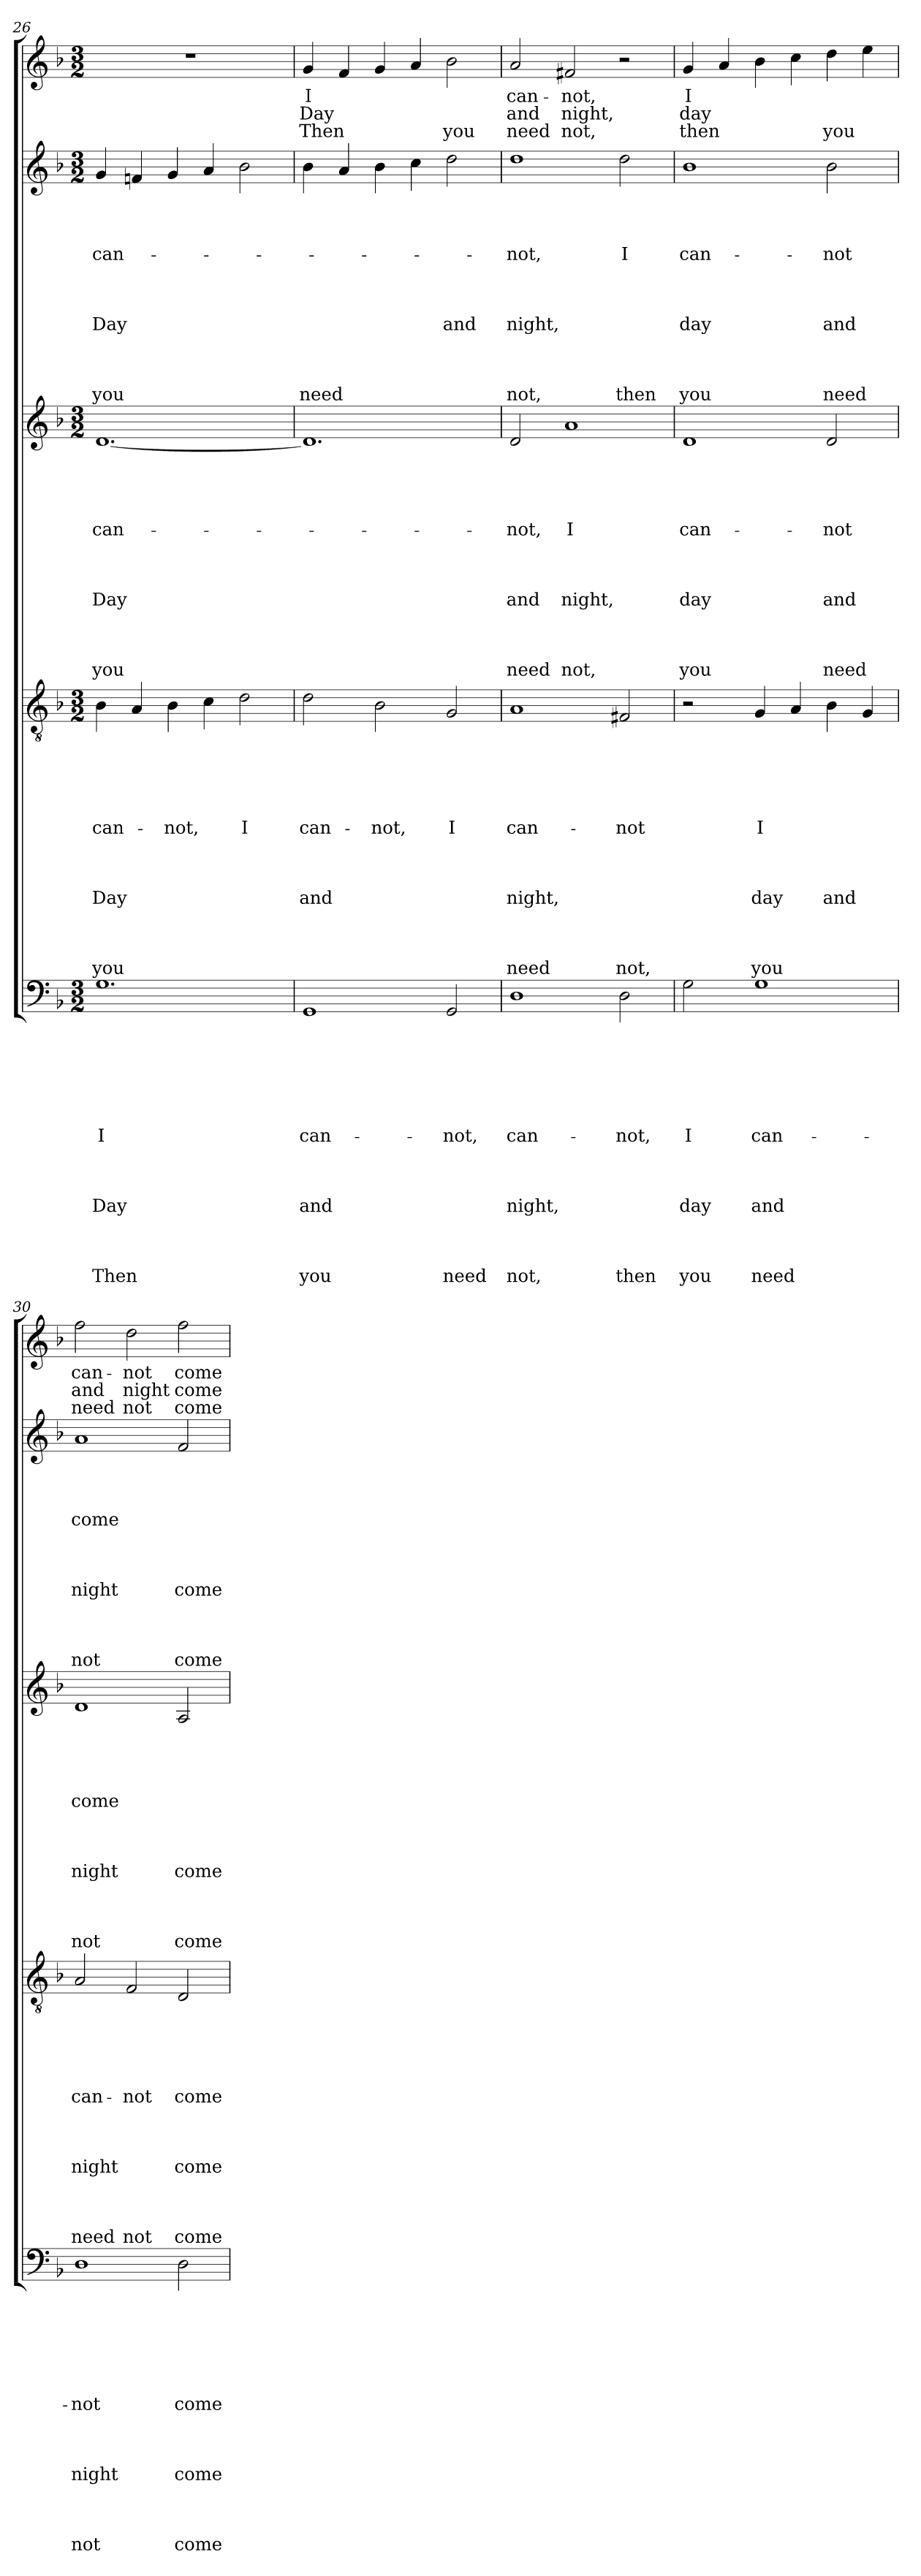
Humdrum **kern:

**kern	**text	**text	**text	**text	**text	**text	**text	**text	**text	**text	**text	**text	**text	**text	**text	**kern	**text	**text	**text	**text	**text	**text	**text	**text	**text	**text	**text	**text	**text	**text	**kern	**text	**text	**text	**text	**text	**text	**text	**text	**text	**text	**text	**text	**text	**kern	**text	**text	**text	**text	**text	**text	**text	**text	**text	**text	**text	**text	**kern	**text	**text	**text
*part5	*part5	*part5	*part5	*part5	*part5	*part5	*part5	*part5	*part5	*part5	*part5	*part5	*part5	*part5	*part5	*part4	*part4	*part4	*part4	*part4	*part4	*part4	*part4	*part4	*part4	*part4	*part4	*part4	*part4	*part4	*part3	*part3	*part3	*part3	*part3	*part3	*part3	*part3	*part3	*part3	*part3	*part3	*part3	*part3	*part2	*part2	*part2	*part2	*part2	*part2	*part2	*part2	*part2	*part2	*part2	*part2	*part2	*part1	*part1	*part1	*part1
*staff5	*staff5	*staff5	*staff5	*staff5	*staff5	*staff5	*staff5	*staff5	*staff5	*staff5	*staff5	*staff5	*staff5	*staff5	*staff5	*staff4	*staff4	*staff4	*staff4	*staff4	*staff4	*staff4	*staff4	*staff4	*staff4	*staff4	*staff4	*staff4	*staff4	*staff4	*staff3	*staff3	*staff3	*staff3	*staff3	*staff3	*staff3	*staff3	*staff3	*staff3	*staff3	*staff3	*staff3	*staff3	*staff2	*staff2	*staff2	*staff2	*staff2	*staff2	*staff2	*staff2	*staff2	*staff2	*staff2	*staff2	*staff2	*staff1	*staff1	*staff1	*staff1
*clefF4	*	*	*	*	*	*	*	*	*	*	*	*	*	*	*	*clefGv2	*	*	*	*	*	*	*	*	*	*	*	*	*	*	*clefG2	*	*	*	*	*	*	*	*	*	*	*	*	*	*clefG2	*	*	*	*	*	*	*	*	*	*	*	*	*clefG2	*	*	*
*k[b-]	*	*	*	*	*	*	*	*	*	*	*	*	*	*	*	*k[b-]	*	*	*	*	*	*	*	*	*	*	*	*	*	*	*k[b-]	*	*	*	*	*	*	*	*	*	*	*	*	*	*k[b-]	*	*	*	*	*	*	*	*	*	*	*	*	*k[b-]	*	*	*
*F:	*	*	*	*	*	*	*	*	*	*	*	*	*	*	*	*F:	*	*	*	*	*	*	*	*	*	*	*	*	*	*	*F:	*	*	*	*	*	*	*	*	*	*	*	*	*	*F:	*	*	*	*	*	*	*	*	*	*	*	*	*F:	*	*	*
*M3/2	*	*	*	*	*	*	*	*	*	*	*	*	*	*	*	*M3/2	*	*	*	*	*	*	*	*	*	*	*	*	*	*	*M3/2	*	*	*	*	*	*	*	*	*	*	*	*	*	*M3/2	*	*	*	*	*	*	*	*	*	*	*	*	*M3/2	*	*	*
=26	=26	=26	=26	=26	=26	=26	=26	=26	=26	=26	=26	=26	=26	=26	=26	=26	=26	=26	=26	=26	=26	=26	=26	=26	=26	=26	=26	=26	=26	=26	=26	=26	=26	=26	=26	=26	=26	=26	=26	=26	=26	=26	=26	=26	=26	=26	=26	=26	=26	=26	=26	=26	=26	=26	=26	=26	=26	=26	=26	=26	=26
1.G	.	.	.	.	.	.	I	.	.	.	Day	.	.	.	Then	4B-\	.	.	.	.	.	can-	.	.	.	Day	.	.	.	you	[1.d	.	.	.	.	can-	.	.	.	Day	.	.	.	you	4g/	.	.	.	can-	.	.	.	Day	.	.	.	you	1.r	.	.	.
.	.	.	.	.	.	.	.	.	.	.	.	.	.	.	.	4A/	.	.	.	.	.	.	.	.	.	.	.	.	.	.	.	.	.	.	.	.	.	.	.	.	.	.	.	.	4fn/	.	.	.	.	.	.	.	.	.	.	.	.	.	.	.	.
.	.	.	.	.	.	.	.	.	.	.	.	.	.	.	.	4B-\	.	.	.	.	.	-not,	.	.	.	.	.	.	.	.	.	.	.	.	.	.	.	.	.	.	.	.	.	.	4g/	.	.	.	.	.	.	.	.	.	.	.	.	.	.	.	.
.	.	.	.	.	.	.	.	.	.	.	.	.	.	.	.	4c\	.	.	.	.	.	.	.	.	.	.	.	.	.	.	.	.	.	.	.	.	.	.	.	.	.	.	.	.	4a/	.	.	.	.	.	.	.	.	.	.	.	.	.	.	.	.
.	.	.	.	.	.	.	.	.	.	.	.	.	.	.	.	2d\	.	.	.	.	.	I	.	.	.	.	.	.	.	.	.	.	.	.	.	.	.	.	.	.	.	.	.	.	2b-\	.	.	.	.	.	.	.	.	.	.	.	.	.	.	.	.
=27	=27	=27	=27	=27	=27	=27	=27	=27	=27	=27	=27	=27	=27	=27	=27	=27	=27	=27	=27	=27	=27	=27	=27	=27	=27	=27	=27	=27	=27	=27	=27	=27	=27	=27	=27	=27	=27	=27	=27	=27	=27	=27	=27	=27	=27	=27	=27	=27	=27	=27	=27	=27	=27	=27	=27	=27	=27	=27	=27	=27	=27
1GG	.	.	.	.	.	.	can-	.	.	.	and	.	.	.	you	2d\	.	.	.	.	.	can-	.	.	.	and	.	.	.	.	1.d]	.	.	.	.	.	.	.	.	.	.	.	.	.	4b-\	.	.	.	.	.	.	.	.	.	.	.	need	4g/	I	Day	Then
.	.	.	.	.	.	.	.	.	.	.	.	.	.	.	.	.	.	.	.	.	.	.	.	.	.	.	.	.	.	.	.	.	.	.	.	.	.	.	.	.	.	.	.	.	4a/	.	.	.	.	.	.	.	.	.	.	.	.	4f/	.	.	.
.	.	.	.	.	.	.	.	.	.	.	.	.	.	.	.	2B-\	.	.	.	.	.	-not,	.	.	.	.	.	.	.	.	.	.	.	.	.	.	.	.	.	.	.	.	.	.	4b-\	.	.	.	.	.	.	.	.	.	.	.	.	4g/	.	.	.
.	.	.	.	.	.	.	.	.	.	.	.	.	.	.	.	.	.	.	.	.	.	.	.	.	.	.	.	.	.	.	.	.	.	.	.	.	.	.	.	.	.	.	.	.	4cc\	.	.	.	.	.	.	.	.	.	.	.	.	4a/	.	.	.
2GG/	.	.	.	.	.	.	-not,	.	.	.	.	.	.	.	need	2G/	.	.	.	.	.	I	.	.	.	.	.	.	.	.	.	.	.	.	.	.	.	.	.	.	.	.	.	.	2dd\	.	.	.	.	.	.	.	and	.	.	.	.	2b-\	.	.	you
=28	=28	=28	=28	=28	=28	=28	=28	=28	=28	=28	=28	=28	=28	=28	=28	=28	=28	=28	=28	=28	=28	=28	=28	=28	=28	=28	=28	=28	=28	=28	=28	=28	=28	=28	=28	=28	=28	=28	=28	=28	=28	=28	=28	=28	=28	=28	=28	=28	=28	=28	=28	=28	=28	=28	=28	=28	=28	=28	=28	=28	=28
1D	.	.	.	.	.	.	can-	.	.	.	night,	.	.	.	not,	1A	.	.	.	.	.	can-	.	.	.	night,	.	.	.	need	2d/	.	.	.	.	-not,	.	.	.	and	.	.	.	need	1dd	.	.	.	-not,	.	.	.	night,	.	.	.	not,	2a/	can-	and	need
.	.	.	.	.	.	.	.	.	.	.	.	.	.	.	.	.	.	.	.	.	.	.	.	.	.	.	.	.	.	.	1a	.	.	.	.	I	.	.	.	night,	.	.	.	not,	.	.	.	.	.	.	.	.	.	.	.	.	.	2f#X/	-not,	night,	not,
2D\	.	.	.	.	.	.	-not,	.	.	.	.	.	.	.	then	2F#X/	.	.	.	.	.	-not	.	.	.	.	.	.	.	not,	.	.	.	.	.	.	.	.	.	.	.	.	.	.	2dd\	.	.	.	I	.	.	.	.	.	.	.	then	2r	.	.	.
=29	=29	=29	=29	=29	=29	=29	=29	=29	=29	=29	=29	=29	=29	=29	=29	=29	=29	=29	=29	=29	=29	=29	=29	=29	=29	=29	=29	=29	=29	=29	=29	=29	=29	=29	=29	=29	=29	=29	=29	=29	=29	=29	=29	=29	=29	=29	=29	=29	=29	=29	=29	=29	=29	=29	=29	=29	=29	=29	=29	=29	=29
2G\	.	.	.	.	.	.	I	.	.	.	day	.	.	.	you	2r	.	.	.	.	.	.	.	.	.	.	.	.	.	.	1d	.	.	.	.	can-	.	.	.	day	.	.	.	you	1b-	.	.	.	can-	.	.	.	day	.	.	.	you	4g/	I	day	then
.	.	.	.	.	.	.	.	.	.	.	.	.	.	.	.	.	.	.	.	.	.	.	.	.	.	.	.	.	.	.	.	.	.	.	.	.	.	.	.	.	.	.	.	.	.	.	.	.	.	.	.	.	.	.	.	.	.	4a/	.	.	.
1G	.	.	.	.	.	.	can-	.	.	.	and	.	.	.	need	4G/	.	.	.	.	.	I	.	.	.	day	.	.	.	you	.	.	.	.	.	.	.	.	.	.	.	.	.	.	.	.	.	.	.	.	.	.	.	.	.	.	.	4b-\	.	.	.
.	.	.	.	.	.	.	.	.	.	.	.	.	.	.	.	4A/	.	.	.	.	.	.	.	.	.	.	.	.	.	.	.	.	.	.	.	.	.	.	.	.	.	.	.	.	.	.	.	.	.	.	.	.	.	.	.	.	.	4cc\	.	.	.
.	.	.	.	.	.	.	.	.	.	.	.	.	.	.	.	4B-\	.	.	.	.	.	.	.	.	.	and	.	.	.	.	2d/	.	.	.	.	-not	.	.	.	and	.	.	.	need	2b-\	.	.	.	-not	.	.	.	and	.	.	.	need	4dd\	.	.	you
.	.	.	.	.	.	.	.	.	.	.	.	.	.	.	.	4G/	.	.	.	.	.	.	.	.	.	.	.	.	.	.	.	.	.	.	.	.	.	.	.	.	.	.	.	.	.	.	.	.	.	.	.	.	.	.	.	.	.	4ee\	.	.	.
=30	=30	=30	=30	=30	=30	=30	=30	=30	=30	=30	=30	=30	=30	=30	=30	=30	=30	=30	=30	=30	=30	=30	=30	=30	=30	=30	=30	=30	=30	=30	=30	=30	=30	=30	=30	=30	=30	=30	=30	=30	=30	=30	=30	=30	=30	=30	=30	=30	=30	=30	=30	=30	=30	=30	=30	=30	=30	=30	=30	=30	=30
1D	.	.	.	.	.	.	-not	.	.	.	night	.	.	.	not	2A/	.	.	.	.	.	can-	.	.	.	night	.	.	.	need	1d	.	.	.	.	come	.	.	.	night	.	.	.	not	1a	.	.	.	come	.	.	.	night	.	.	.	not	2ff\	can-	and	need
.	.	.	.	.	.	.	.	.	.	.	.	.	.	.	.	2F/	.	.	.	.	.	-not	.	.	.	.	.	.	.	not	.	.	.	.	.	.	.	.	.	.	.	.	.	.	.	.	.	.	.	.	.	.	.	.	.	.	.	2dd\	-not	night	not
2D\	.	.	.	.	.	.	come	.	.	.	come	.	.	.	come	2D/	.	.	.	.	.	come	.	.	.	come	.	.	.	come	2A/	.	.	.	.	.	.	.	.	come	.	.	.	come	2f/	.	.	.	.	.	.	.	come	.	.	.	come	2ff\	come	come	come
=	=	=	=	=	=	=	=	=	=	=	=	=	=	=	=	=	=	=	=	=	=	=	=	=	=	=	=	=	=	=	=	=	=	=	=	=	=	=	=	=	=	=	=	=	=	=	=	=	=	=	=	=	=	=	=	=	=	=	=	=	=
*-	*-	*-	*-	*-	*-	*-	*-	*-	*-	*-	*-	*-	*-	*-	*-	*-	*-	*-	*-	*-	*-	*-	*-	*-	*-	*-	*-	*-	*-	*-	*-	*-	*-	*-	*-	*-	*-	*-	*-	*-	*-	*-	*-	*-	*-	*-	*-	*-	*-	*-	*-	*-	*-	*-	*-	*-	*-	*-	*-	*-	*-
